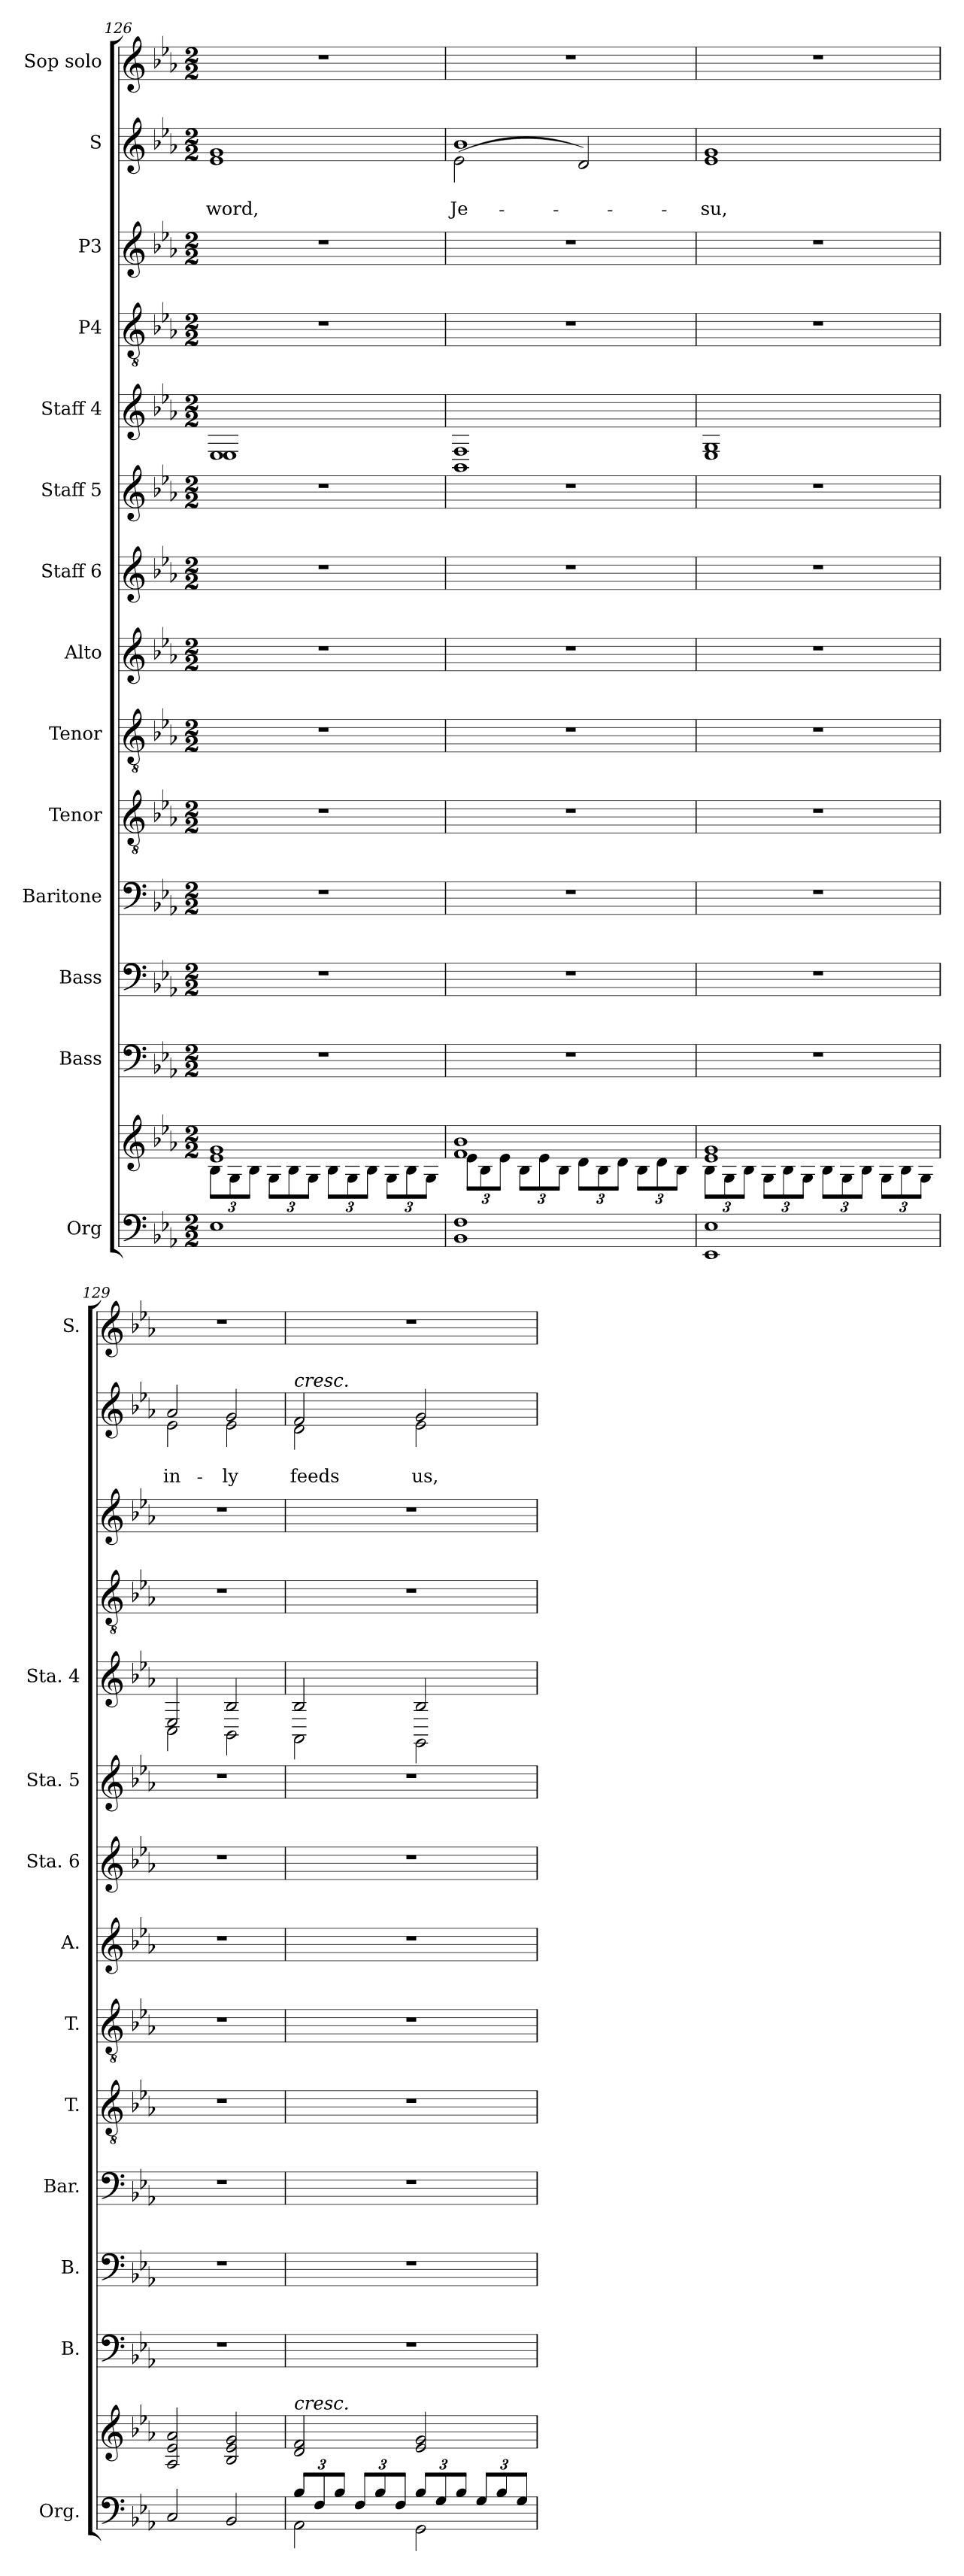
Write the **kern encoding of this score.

**kern	**kern	**kern	**kern	**kern	**kern	**kern	**kern	**kern	**kern	**kern	**kern	**kern	**kern	**text	**text	**kern
*part14	*part14	*part13	*part12	*part11	*part10	*part9	*part8	*part7	*part6	*part5	*part4	*part3	*part2	*part2	*part2	*part1
*staff15	*staff14	*staff13	*staff12	*staff11	*staff10	*staff9	*staff8	*staff7	*staff6	*staff5	*staff4	*staff3	*staff2	*staff2	*staff2	*staff1
*I"Org	*	*I"Bass	*I"Bass	*I"Baritone	*I"Tenor	*I"Tenor	*I"Alto	*I"Staff 6	*I"Staff 5	*I"Staff 4	*I"P4	*I"P3	*I"S	*	*	*I"Sop solo
*I'Org.	*	*I'B.	*I'B.	*I'Bar.	*I'T.	*I'T.	*I'A.	*I'Sta. 6	*I'Sta. 5	*I'Sta. 4	*	*	*	*	*	*I'S.
*clefF4	*clefG2	*clefF4	*clefF4	*clefF4	*clefGv2	*clefGv2	*clefG2	*clefG2	*clefG2	*clefG2	*clefGv2	*clefG2	*clefG2	*	*	*clefG2
*	*	*	*	*	*ITrd7c12	*ITrd7c12	*	*	*	*	*	*	*	*	*	*
*k[b-e-a-]	*k[b-e-a-]	*k[b-e-a-]	*k[b-e-a-]	*k[b-e-a-]	*k[b-e-a-]	*k[b-e-a-]	*k[b-e-a-]	*k[b-e-a-]	*k[b-e-a-]	*k[b-e-a-]	*k[b-e-a-]	*k[b-e-a-]	*k[b-e-a-]	*	*	*k[b-e-a-]
*E-:	*E-:	*E-:	*E-:	*E-:	*E-:	*E-:	*E-:	*E-:	*E-:	*E-:	*E-:	*E-:	*E-:	*	*	*E-:
*M2/2	*M2/2	*M2/2	*M2/2	*M2/2	*M2/2	*M2/2	*M2/2	*M2/2	*M2/2	*M2/2	*M2/2	*M2/2	*M2/2	*	*	*M2/2
=126	=126	=126	=126	=126	=126	=126	=126	=126	=126	=126	=126	=126	=126	=126	=126	=126
*	*^	*	*	*	*	*	*	*	*	*	*	*	*	*	*	*
*	*	*Xbrackettup	*	*	*	*	*	*	*	*	*	*	*	*	*	*	*
*	*	*	*	*	*	*	*	*	*	*	*^	*	*	*^	*	*	*
!	!	!	!	!	!	!	!	!	!	!	!	!	!	!	!	!	!	!LO:LY:b	!
1E-	1e- 1g	12B-\L	1r	1r	1r	1r	1r	1r	1r	1r	1E-	1E-	1r	1r	1g	1e-	.	word,	1r
.	.	12G\	.	.	.	.	.	.	.	.	.	.	.	.	.	.	.	.	.
.	.	12B-\J	.	.	.	.	.	.	.	.	.	.	.	.	.	.	.	.	.
.	.	12G\L	.	.	.	.	.	.	.	.	.	.	.	.	.	.	.	.	.
.	.	12B-\	.	.	.	.	.	.	.	.	.	.	.	.	.	.	.	.	.
.	.	12G\J	.	.	.	.	.	.	.	.	.	.	.	.	.	.	.	.	.
.	.	12B-\L	.	.	.	.	.	.	.	.	.	.	.	.	.	.	.	.	.
.	.	12G\	.	.	.	.	.	.	.	.	.	.	.	.	.	.	.	.	.
.	.	12B-\J	.	.	.	.	.	.	.	.	.	.	.	.	.	.	.	.	.
.	.	12G\L	.	.	.	.	.	.	.	.	.	.	.	.	.	.	.	.	.
.	.	12B-\	.	.	.	.	.	.	.	.	.	.	.	.	.	.	.	.	.
.	.	12G\J	.	.	.	.	.	.	.	.	.	.	.	.	.	.	.	.	.
=127	=127	=127	=127	=127	=127	=127	=127	=127	=127	=127	=127	=127	=127	=127	=127	=127	=127	=127	=127
!	!	!	!	!	!	!	!	!	!	!	!	!	!	!	!	!	!	!LO:LY:b	!
1BB- 1F	1f 1b-	12e-\L	1r	1r	1r	1r	1r	1r	1r	1r	1F	1BB-	1r	1r	1b-	(>2e-\	.	Je-	1r
.	.	12B-\	.	.	.	.	.	.	.	.	.	.	.	.	.	.	.	.	.
.	.	12e-\J	.	.	.	.	.	.	.	.	.	.	.	.	.	.	.	.	.
.	.	12B-\L	.	.	.	.	.	.	.	.	.	.	.	.	.	.	.	.	.
.	.	12e-\	.	.	.	.	.	.	.	.	.	.	.	.	.	.	.	.	.
.	.	12B-\J	.	.	.	.	.	.	.	.	.	.	.	.	.	.	.	.	.
.	.	12d\L	.	.	.	.	.	.	.	.	.	.	.	.	.	2d/)	.	.	.
.	.	12B-\	.	.	.	.	.	.	.	.	.	.	.	.	.	.	.	.	.
.	.	12d\J	.	.	.	.	.	.	.	.	.	.	.	.	.	.	.	.	.
.	.	12B-\L	.	.	.	.	.	.	.	.	.	.	.	.	.	.	.	.	.
.	.	12d\	.	.	.	.	.	.	.	.	.	.	.	.	.	.	.	.	.
.	.	12B-\J	.	.	.	.	.	.	.	.	.	.	.	.	.	.	.	.	.
!!LO:PB:g=z
=128	=128	=128	=128	=128	=128	=128	=128	=128	=128	=128	=128	=128	=128	=128	=128	=128	=128	=128	=128
!	!	!	!	!	!	!	!	!	!	!	!	!	!	!	!	!	!	!LO:LY:b	!
1EE- 1E-	1e- 1g	12B-\L	1r	1r	1r	1r	1r	1r	1r	1r	1G	1E-	1r	1r	1g	1e-	.	-su,	1r
.	.	12G\	.	.	.	.	.	.	.	.	.	.	.	.	.	.	.	.	.
.	.	12B-\J	.	.	.	.	.	.	.	.	.	.	.	.	.	.	.	.	.
.	.	12G\L	.	.	.	.	.	.	.	.	.	.	.	.	.	.	.	.	.
.	.	12B-\	.	.	.	.	.	.	.	.	.	.	.	.	.	.	.	.	.
.	.	12G\J	.	.	.	.	.	.	.	.	.	.	.	.	.	.	.	.	.
.	.	12B-\L	.	.	.	.	.	.	.	.	.	.	.	.	.	.	.	.	.
.	.	12G\	.	.	.	.	.	.	.	.	.	.	.	.	.	.	.	.	.
.	.	12B-\J	.	.	.	.	.	.	.	.	.	.	.	.	.	.	.	.	.
.	.	12G\L	.	.	.	.	.	.	.	.	.	.	.	.	.	.	.	.	.
.	.	12B-\	.	.	.	.	.	.	.	.	.	.	.	.	.	.	.	.	.
.	.	12G\J	.	.	.	.	.	.	.	.	.	.	.	.	.	.	.	.	.
=129	=129	=129	=129	=129	=129	=129	=129	=129	=129	=129	=129	=129	=129	=129	=129	=129	=129	=129	=129
!	!	!	!	!	!	!	!	!	!	!	!	!	!	!	!	!	!	!LO:LY:b	!
*	*v	*v	*	*	*	*	*	*	*	*	*	*	*	*	*	*	*	*	*
2C/	2A-/ 2e-/ 2a-/	1r	1r	1r	1r	1r	1r	1r	1r	2E-/	2C\	1r	1r	2a-/	2e-\	.	in-	1r
!	!	!	!	!	!	!	!	!	!	!	!	!	!	!	!	!	!LO:LY:b	!
2BB-/	2B-/ 2e-/ 2g/	.	.	.	.	.	.	.	.	2B-/	2BB-\	.	.	2g/	2e-\	.	-ly	.
=130	=130	=130	=130	=130	=130	=130	=130	=130	=130	=130	=130	=130	=130	=130	=130	=130	=130	=130
*Xbrackettup	*	*	*	*	*	*	*	*	*	*	*	*	*	*	*	*	*	*
*^	*	*	*	*	*	*	*	*	*	*	*	*	*	*	*	*	*	*
!	!	!	!	!	!	!	!	!	!	!	!	!	!	!	!LO:TX:a:i:t=cresc.	!	!	!	!
!	!	!LO:TX:a:i:t=cresc.	!	!	!	!	!	!	!	!	!	!	!	!	!	!	!	!	!
!	!	!	!	!	!	!	!	!	!	!	!	!	!	!	!	!	!	!LO:LY:b	!
12B-/L	2AA-\	2d/ 2f/	1r	1r	1r	1r	1r	1r	1r	1r	2B-/	2AA-\	1r	1r	2f/	2d\	.	feeds	1r
12F/	.	.	.	.	.	.	.	.	.	.	.	.	.	.	.	.	.	.	.
12B-/J	.	.	.	.	.	.	.	.	.	.	.	.	.	.	.	.	.	.	.
12F/L	.	.	.	.	.	.	.	.	.	.	.	.	.	.	.	.	.	.	.
12B-/	.	.	.	.	.	.	.	.	.	.	.	.	.	.	.	.	.	.	.
12F/J	.	.	.	.	.	.	.	.	.	.	.	.	.	.	.	.	.	.	.
!	!	!	!	!	!	!	!	!	!	!	!	!	!	!	!	!	!	!LO:LY:b	!
12B-/L	2GG\	2e-/ 2g/	.	.	.	.	.	.	.	.	2B-/	2GG\	.	.	2g/	2e-\	.	us,	.
12G/	.	.	.	.	.	.	.	.	.	.	.	.	.	.	.	.	.	.	.
12B-/J	.	.	.	.	.	.	.	.	.	.	.	.	.	.	.	.	.	.	.
12G/L	.	.	.	.	.	.	.	.	.	.	.	.	.	.	.	.	.	.	.
12B-/	.	.	.	.	.	.	.	.	.	.	.	.	.	.	.	.	.	.	.
12G/J	.	.	.	.	.	.	.	.	.	.	.	.	.	.	.	.	.	.	.
*v	*v	*	*	*	*	*	*	*	*	*	*v	*v	*	*	*v	*v	*	*	*
=	=	=	=	=	=	=	=	=	=	=	=	=	=	=	=	=
*-	*-	*-	*-	*-	*-	*-	*-	*-	*-	*-	*-	*-	*-	*-	*-	*-
